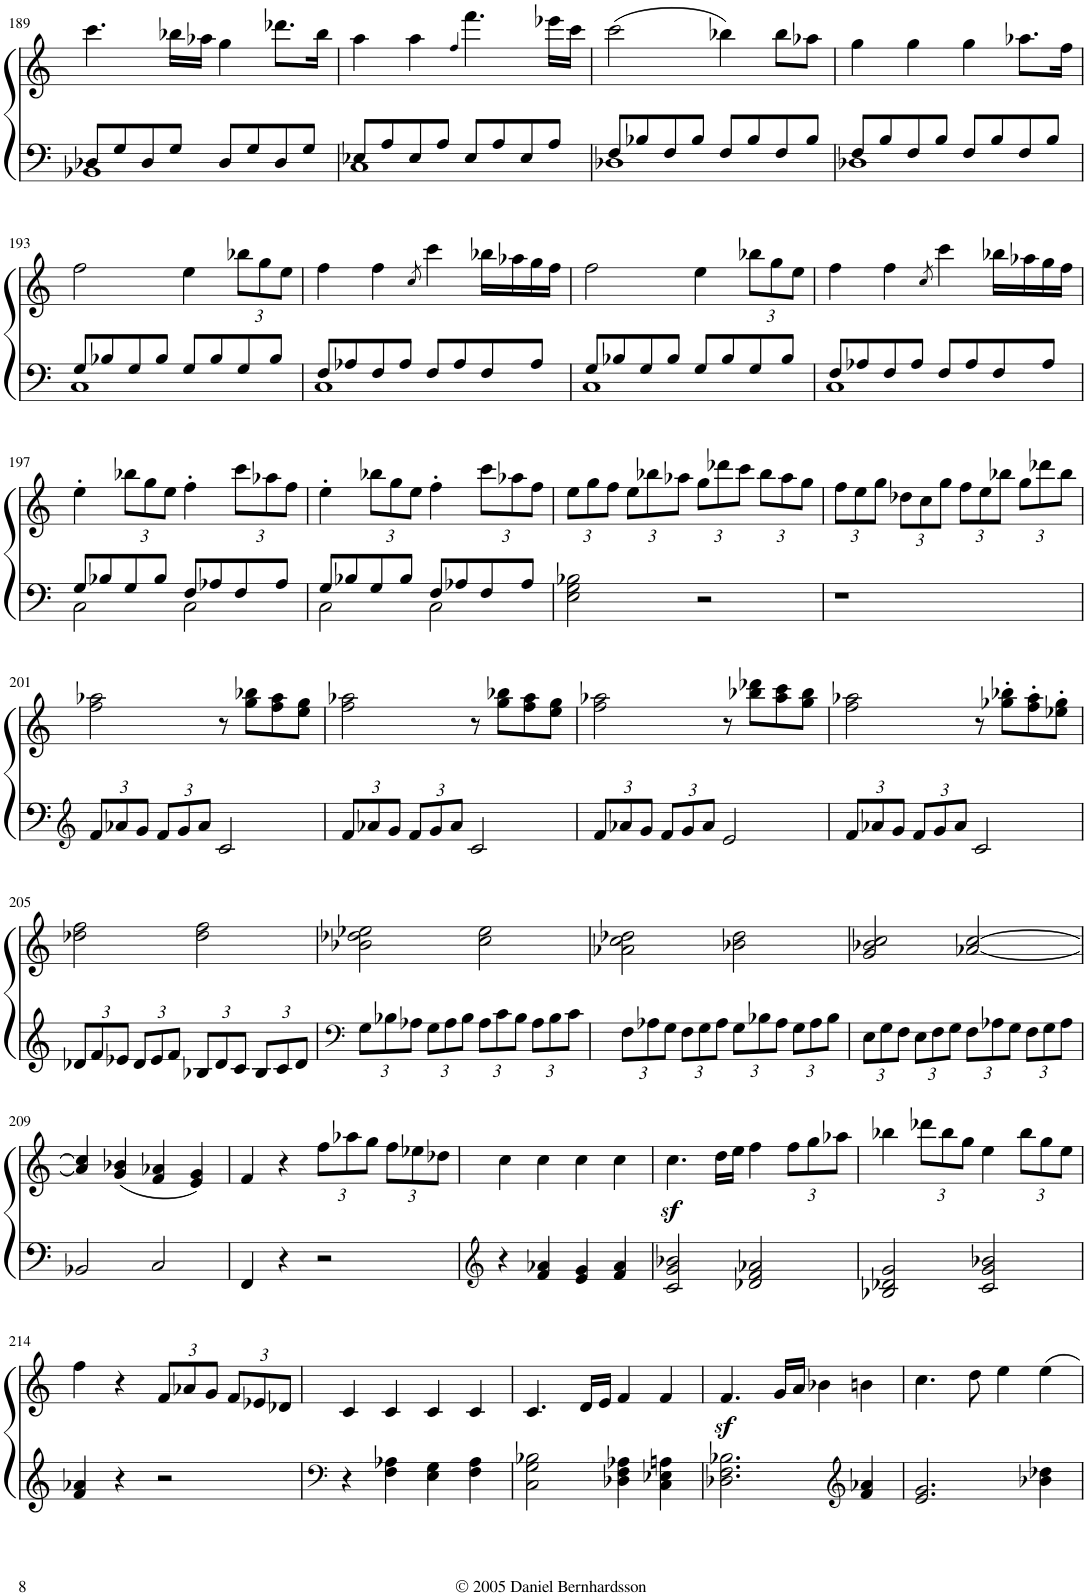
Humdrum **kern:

**kern	**kern
*part1	*part1
*staff2	*staff1
*I"Piano	*
*I'Pno.	*
!!LO:PB:g=z
*clefF4	*clefG2
*k[]	*k[]
*M4/4	*M4/4
*met(c)	*met(c)
=189	=189
*^	*
8D-X/L	1BB-X	4.ccc\
8G/	.	.
8D-/	.	.
8G/J	.	16bb-X\LL
.	.	16aa-X\JJ
8D-/L	.	4gg\
8G/	.	.
8D-/	.	8.ddd-X\L
8G/J	.	.
.	.	16bb-\Jk
=190	=190	=190
8E-X/L	1C	4aa\
8A/	.	.
8E-/	.	4aa\
8A/J	.	.
.	.	4qff/
8E-/L	.	4.fff\
8A/	.	.
8E-/	.	.
8A/J	.	16eee-X\LL
.	.	16ccc\JJ
=191	=191	=191
8F/L	1D-X	(2ccc\
8B-X/	.	.
8F/	.	.
8B-/J	.	.
8F/L	.	4bb-X\)
8B-/	.	.
8F/	.	8bb-\L
8B-/J	.	8aa-X\J
=192	=192	=192
8F/L	1D-X	4gg\
8B/	.	.
8F/	.	4gg\
8B/J	.	.
8F/L	.	4gg\
8B/	.	.
8F/	.	8.aa-X\L
8B/J	.	.
.	.	16ff\Jk
!!LO:LB:g=z
=193	=193	=193
8G/L	1C	2ff\
8B-X/	.	.
8G/	.	.
8B-/J	.	.
8G/L	.	4ee\
8B-/	.	.
*	*	*Xbrackettup
8G/	.	12bb-X\L
.	.	12gg\
8B-/J	.	.
.	.	12ee\J
=194	=194	=194
8F/L	1C	4ff\
8A-X/	.	.
8F/	.	4ff\
8A-/J	.	.
.	.	8qcc/
8F/L	.	4ccc\
8A-/	.	.
8F/	.	16bb-X\LL
.	.	16aa-X\
8A-/J	.	16gg\
.	.	16ff\JJ
=195	=195	=195
8G/L	1C	2ff\
8B-X/	.	.
8G/	.	.
8B-/J	.	.
8G/L	.	4ee\
8B-/	.	.
8G/	.	12bb-X\L
.	.	12gg\
8B-/J	.	.
.	.	12ee\J
=196	=196	=196
8F/L	1C	4ff\
8A-X/	.	.
8F/	.	4ff\
8A-/J	.	.
.	.	8qcc/
8F/L	.	4ccc\
8A-/	.	.
8F/	.	16bb-X\LL
.	.	16aa-X\
8A-/J	.	16gg\
.	.	16ff\JJ
!!LO:LB:g=z
=197	=197	=197
8G/L	2C\	4ee'\
8B-X/	.	.
8G/	.	12bb-X\L
.	.	12gg\
8B-/J	.	.
.	.	12ee\J
8F/L	2C\	4ff'\
8A-X/	.	.
8F/	.	12ccc\L
.	.	12aa-X\
8A-/J	.	.
.	.	12ff\J
=198	=198	=198
8G/L	2C\	4ee'\
8B-X/	.	.
8G/	.	12bb-X\L
.	.	12gg\
8B-/J	.	.
.	.	12ee\J
8F/L	2C\	4ff'\
8A-X/	.	.
8F/	.	12ccc\L
.	.	12aa-X\
8A-/J	.	.
.	.	12ff\J
*v	*v	*
=199	=199
2E\ 2G\ 2B-X\	12ee\L
.	12gg\
.	12ff\J
.	12ee\L
.	12bb-X\
.	12aa-X\J
2r	12gg\L
.	12ddd-X\
.	12ccc\J
.	12bb-\L
.	12aa-\
.	12gg\J
=200	=200
1r	12ff\L
.	12ee\
.	12gg\J
.	12dd-X\L
.	12cc\
.	12gg\J
.	12ff\L
.	12ee\
.	12bb-X\J
.	12gg\L
.	12ddd-X\
.	12bb-\J
!!LO:LB:g=z
=201	=201
*clefG2	*
*Xbrackettup	*
12f/L	2ff\ 2aa-X\
12a-X/	.
12g/J	.
12f/L	.
12g/	.
12a-/J	.
2c/	8r
.	8gg\ 8bb-X\L
.	8ff\ 8aa-\
.	8ee\ 8gg\J
=202	=202
12f/L	2ff\ 2aa-X\
12a-X/	.
12g/J	.
12f/L	.
12g/	.
12a-/J	.
2c/	8r
.	8gg\ 8bb-X\L
.	8ff\ 8aa-\
.	8ee\ 8gg\J
=203	=203
12f/L	2ff\ 2aa-X\
12a-X/	.
12g/J	.
12f/L	.
12g/	.
12a-/J	.
2e/	8r
.	8bb-X\ 8ddd-X\L
.	8aa-\ 8ccc\
.	8gg\ 8bb-\J
=204	=204
12f/L	2ff\ 2aa-X\
12a-X/	.
12g/J	.
12f/L	.
12g/	.
12a-/J	.
2c/	8r
.	8gg-X\' 8bb-X\'L
.	8ff\' 8aa-\'
.	8ee-X\' 8gg-\'J
!!LO:LB:g=z
=205	=205
12d-X/L	2dd-X\ 2ff\
12f/	.
12e-X/J	.
12d-/L	.
12e-/	.
12f/J	.
12B-X/L	2dd-\ 2ff\
12d-/	.
12c/J	.
12B-/L	.
12c/	.
12d-/J	.
=206	=206
*clefF4	*
12G\L	2b-X\ 2dd-X\ 2ee-X\
12B-X\	.
12A-X\J	.
12G\L	.
12A-\	.
12B-\J	.
12A-\L	2cc\ 2ee-\
12c\	.
12B-\J	.
12A-\L	.
12B-\	.
12c\J	.
=207	=207
12F\L	2a-X\ 2cc\ 2dd-X\
12A-X\	.
12G\J	.
12F\L	.
12G\	.
12A-\J	.
12G\L	2b-X\ 2dd-\
12B-X\	.
12A-\J	.
12G\L	.
12A-\	.
12B-\J	.
=208	=208
12E\L	2g/ 2b-X/ 2cc/
12G\	.
12F\J	.
12E\L	.
12F\	.
12G\J	.
12F\L	[2a-X/ [2cc/
12A-X\	.
12G\J	.
12F\L	.
12G\	.
12A-\J	.
!!LO:LB:g=z
=209	=209
2BB-X/	4a-/] 4cc/]
.	(4g/ 4b-X/
2C/	4f/ 4a-X/
.	4e/ 4g/)
=210	=210
4FF/	4f/
4r	4r
2r	12ff\L
.	12aa-X\
.	12gg\J
.	12ff\L
.	12ee-X\
.	12dd-X\J
=211	=211
*clefG2	*
4r	4cc\
4f/ 4a-X/	4cc\
4e/ 4g/	4cc\
4f/ 4a-/	4cc\
=212	=212
2c/ 2g/ 2b-X/	4.ccz<\
.	16dd\LL
.	16ee\JJ
2d-X/ 2f/ 2a-X/	4ff\
.	12ff\L
.	12gg\
.	12aa-X\J
=213	=213
2B-X/ 2d-X/ 2g/	4bb-X\
.	12ddd-X\L
.	12bb-\
.	12gg\J
2c/ 2g/ 2b-X/	4ee\
.	12bb-\L
.	12gg\
.	12ee\J
!!LO:LB:g=z
=214	=214
4f/ 4a-X/	4ff\
4r	4r
2r	12f/L
.	12a-X/
.	12g/J
.	12f/L
.	12e-X/
.	12d-X/J
=215	=215
*clefF4	*
4r	4c/
4F\ 4A-X\	4c/
4E\ 4G\	4c/
4F\ 4A-\	4c/
=216	=216
2C\ 2G\ 2B-X\	4.c/
.	16d/LL
.	16e/JJ
4D-X\ 4F\ 4A-X\	4f/
4C\ 4E-X\ 4An\	4f/
=217	=217
2.D-X\ 2.F\ 2.B-X\	4.fz</
.	16g/LL
.	16a/JJ
.	4b-X\
*clefG2	*
4f/ 4a-X/	4bn\
=218	=218
2.e/ 2.g/	4.cc\
.	8dd\
.	4ee\
4b-X\ 4dd-X\	4ee\
=	=
*-	*-
